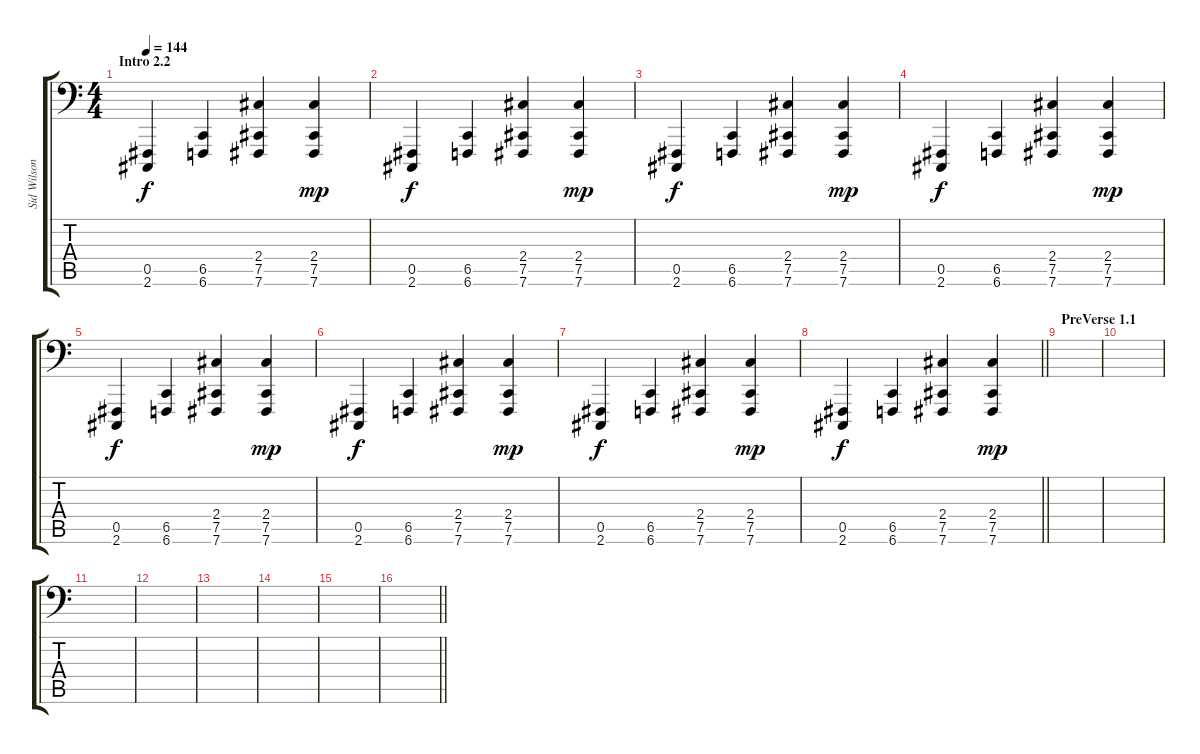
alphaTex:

\track ("Sid Wilson" "Sid Wilson") {instrument lead2sawtooth}
\staff {score tabs}
\tuning (Db4 Ab3 E3 B2 Gb1 B0) {hide}
\ts (4 4)
\section ("" "Intro 2.2")
\tempo 144
\clef f4
\ks c
(0.5 2.6).4{dy f instrument lead2sawtooth} (6.5 6.6).4 (2.4 7.5 7.6).4{instrument guitarharmonics} (2.4 7.5 7.6).4{dy mp} |
(0.5 2.6).4{dy f instrument lead2sawtooth} (6.5 6.6).4 (2.4 7.5 7.6).4{instrument guitarharmonics} (2.4 7.5 7.6).4{dy mp} |
(0.5 2.6).4{dy f instrument lead2sawtooth} (6.5 6.6).4 (2.4 7.5 7.6).4{instrument guitarharmonics} (2.4 7.5 7.6).4{dy mp} |
(0.5 2.6).4{dy f instrument lead2sawtooth} (6.5 6.6).4 (2.4 7.5 7.6).4{instrument guitarharmonics} (2.4 7.5 7.6).4{dy mp} |
(0.5 2.6).4{dy f instrument lead2sawtooth} (6.5 6.6).4 (2.4 7.5 7.6).4{instrument guitarharmonics} (2.4 7.5 7.6).4{dy mp} |
(0.5 2.6).4{dy f instrument lead2sawtooth} (6.5 6.6).4 (2.4 7.5 7.6).4{instrument guitarharmonics} (2.4 7.5 7.6).4{dy mp} |
(0.5 2.6).4{dy f instrument lead2sawtooth} (6.5 6.6).4 (2.4 7.5 7.6).4{instrument guitarharmonics} (2.4 7.5 7.6).4{dy mp} |
\barLineRight lightlight
(0.5 2.6).4{dy f instrument lead2sawtooth} (6.5 6.6).4 (2.4 7.5 7.6).4{instrument guitarharmonics} (2.4 7.5 7.6).4{dy mp} |
\section ("" "PreVerse 1.1")
|
|
|
|
|
|
|
\barLineRight lightlight
